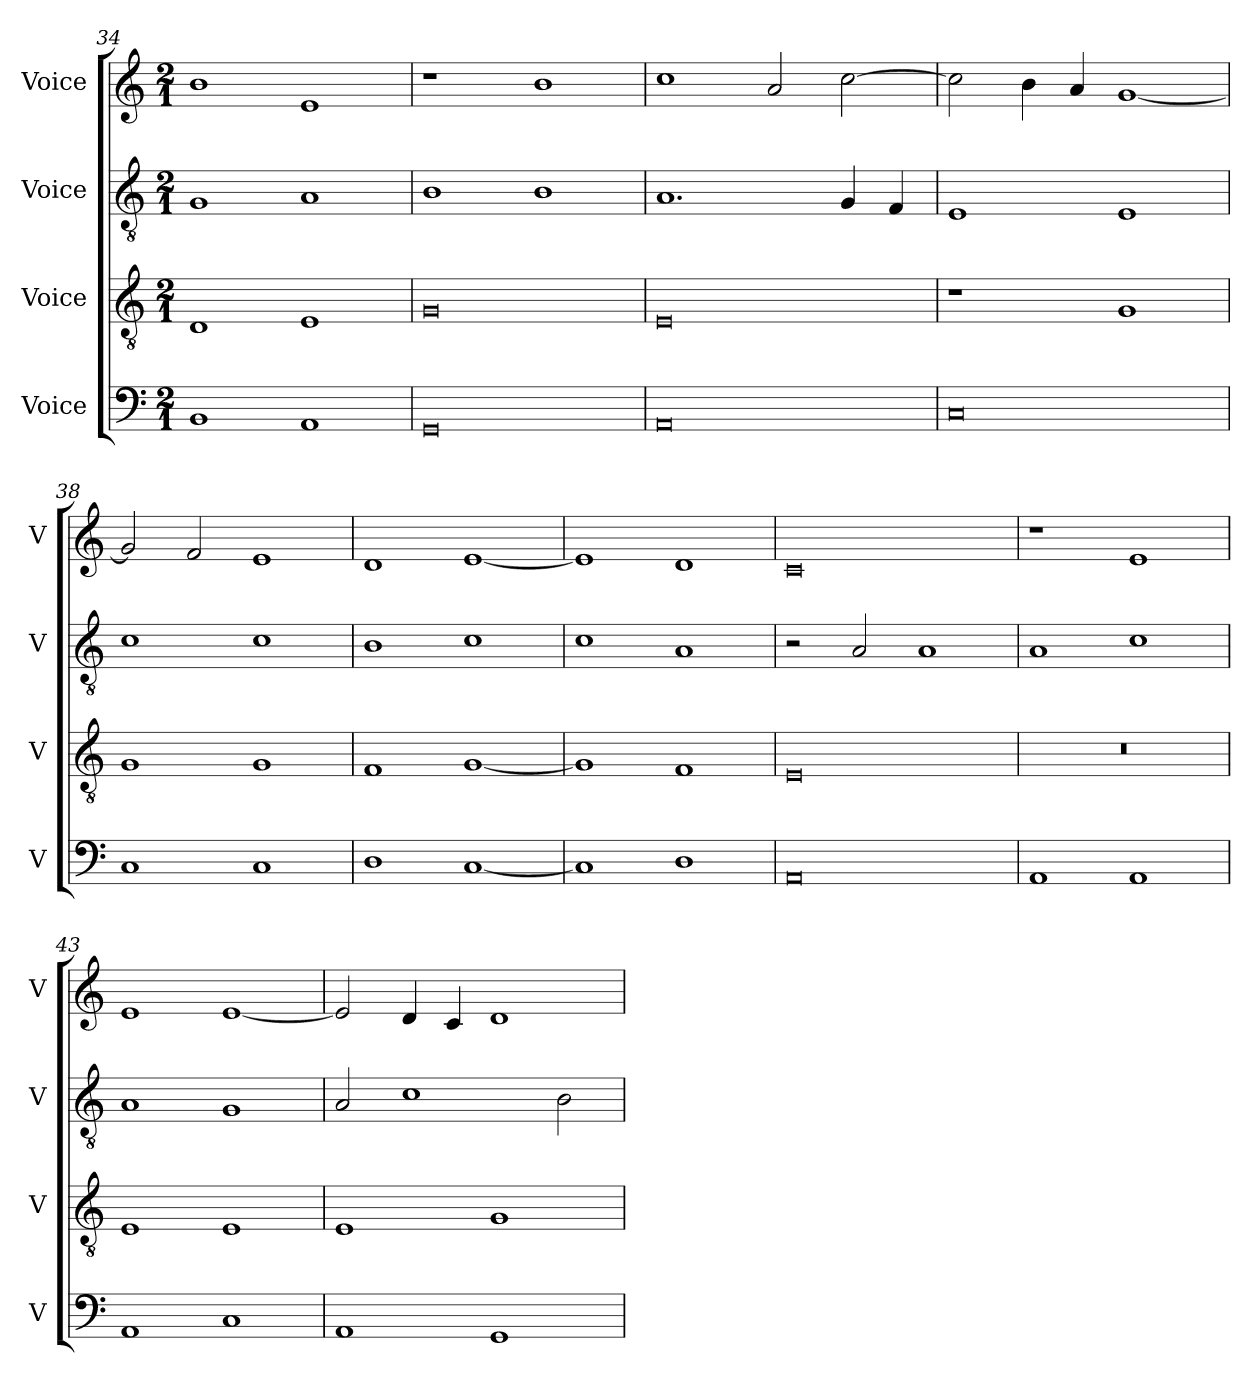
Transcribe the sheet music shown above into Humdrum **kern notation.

**kern	**kern	**kern	**kern
*part4	*part3	*part2	*part1
*staff4	*staff3	*staff2	*staff1
*I"Voice	*I"Voice	*I"Voice	*I"Voice
*I'V	*I'V	*I'V	*I'V
*clefF4	*clefGv2	*clefGv2	*clefG2
*k[]	*k[]	*k[]	*k[]
*M2/1	*M2/1	*M2/1	*M2/1
=34	=34	=34	=34
1BB	1D	1G	1b
1AA	1E	1A	1e
=35	=35	=35	=35
0GG	0G	1B	1r
.	.	1B	1b
=36	=36	=36	=36
0AA	0E	1.A	1cc
.	.	.	2a/
.	.	4G/	[2cc\
.	.	4F/	.
!!LO:LB:g=z
=37	=37	=37	=37
0C	1r	1E	2cc\]
.	.	.	4b\
.	.	.	4a/
.	1G	1E	[1g
=38	=38	=38	=38
1C	1G	1c	2g/]
.	.	.	2f/
1C	1G	1c	1e
=39	=39	=39	=39
1D	1F	1B	1d
[1C	[1G	1c	[1e
=40	=40	=40	=40
1C]	1G]	1c	1e]
1D	1F	1A	1d
=41	=41	=41	=41
0AA	0E	2r	0c
.	.	2A/	.
.	.	1A	.
=42	=42	=42	=42
1AA	0r	1A	1r
1AA	.	1c	1e
=43	=43	=43	=43
1AA	1E	1A	1e
1C	1E	1G	[1e
=44	=44	=44	=44
1AA	1E	2A/	2e/]
.	.	1c	4d/
.	.	.	4c/
1GG	1G	.	1d
.	.	2B\	.
=	=	=	=
*-	*-	*-	*-
